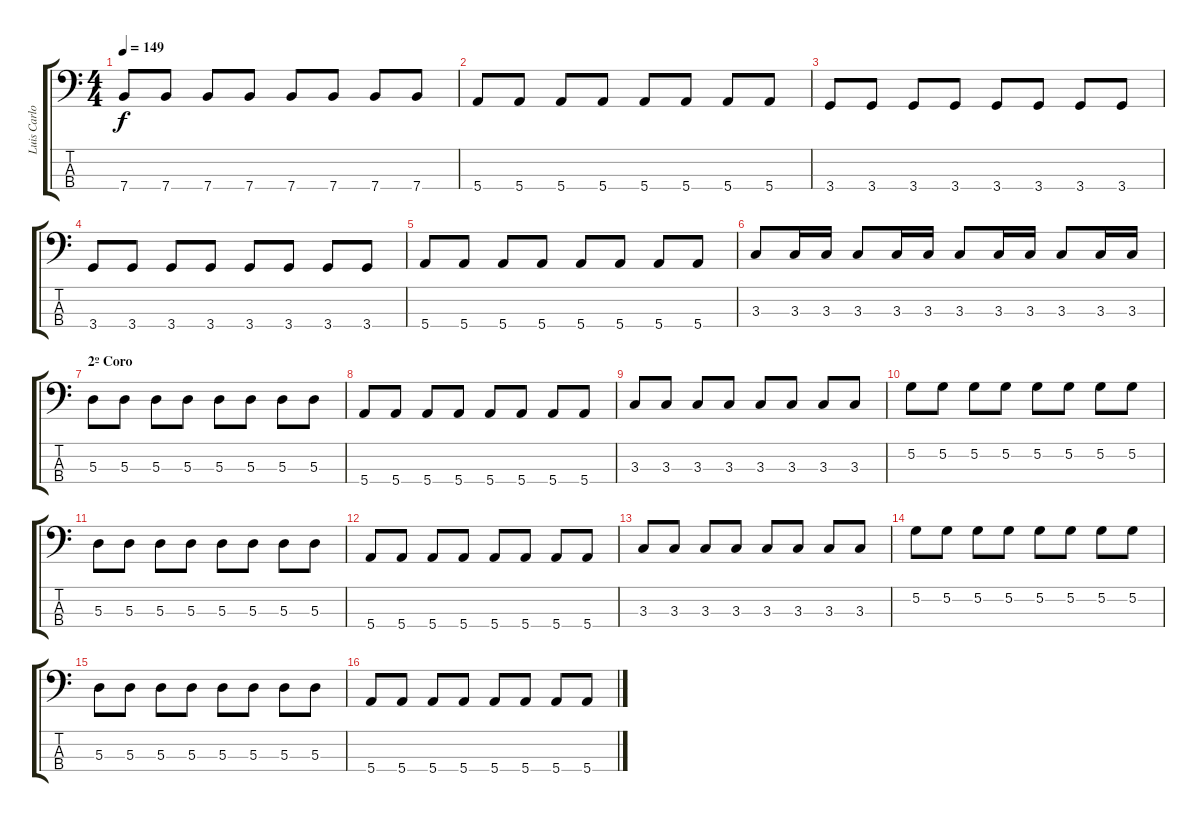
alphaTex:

\track ("Luis Carlos Flórez" "Luis Carlo") {instrument electricbasspick}
\staff {score tabs}
\tuning (G2 D2 A1 E1) {hide}
\ts (4 4)
\tempo 149
\clef f4
\ks c
7.4.8{dy f} 7.4.8 7.4.8 7.4.8 7.4.8 7.4.8 7.4.8 7.4.8 |
5.4.8 5.4.8 5.4.8 5.4.8 5.4.8 5.4.8 5.4.8 5.4.8 |
3.4.8 3.4.8 3.4.8 3.4.8 3.4.8 3.4.8 3.4.8 3.4.8 |
3.4.8 3.4.8 3.4.8 3.4.8 3.4.8 3.4.8 3.4.8 3.4.8 |
5.4.8 5.4.8 5.4.8 5.4.8 5.4.8 5.4.8 5.4.8 5.4.8 |
3.3.8 3.3.16 3.3.16 3.3.8 3.3.16 3.3.16 3.3.8 3.3.16 3.3.16 3.3.8 3.3.16 3.3.16 |
\section ("" "2º Coro")
5.3.8 5.3.8 5.3.8 5.3.8 5.3.8 5.3.8 5.3.8 5.3.8 |
5.4.8 5.4.8 5.4.8 5.4.8 5.4.8 5.4.8 5.4.8 5.4.8 |
3.3.8 3.3.8 3.3.8 3.3.8 3.3.8 3.3.8 3.3.8 3.3.8 |
5.2.8 5.2.8 5.2.8 5.2.8 5.2.8 5.2.8 5.2.8 5.2.8 |
5.3.8 5.3.8 5.3.8 5.3.8 5.3.8 5.3.8 5.3.8 5.3.8 |
5.4.8 5.4.8 5.4.8 5.4.8 5.4.8 5.4.8 5.4.8 5.4.8 |
3.3.8 3.3.8 3.3.8 3.3.8 3.3.8 3.3.8 3.3.8 3.3.8 |
5.2.8 5.2.8 5.2.8 5.2.8 5.2.8 5.2.8 5.2.8 5.2.8 |
5.3.8 5.3.8 5.3.8 5.3.8 5.3.8 5.3.8 5.3.8 5.3.8 |
5.4.8 5.4.8 5.4.8 5.4.8 5.4.8 5.4.8 5.4.8 5.4.8
